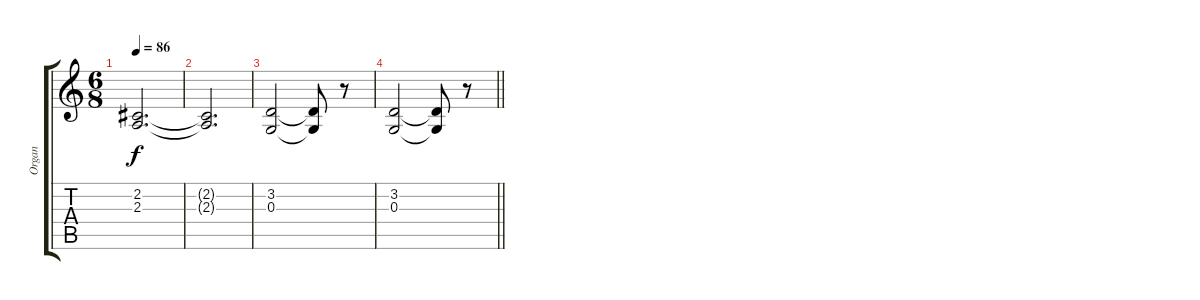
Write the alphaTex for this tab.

\track ("Organ" "Organ") {instrument percussiveorgan}
\staff {score tabs}
\tuning (E4 B3 G3 D3 A2 E2) {hide}
\ts (6 8)
\tempo 86
\clef g2
\ks c
(2.2 2.3).2{d dy f} |
(2.2{t} 2.3{t}).2{d} |
(3.2 0.3).2 (3.2{t} 0.3{t}).8 r.8 |
\barLineRight lightlight
(3.2 0.3).2 (3.2{t} 0.3{t}).8 r.8
